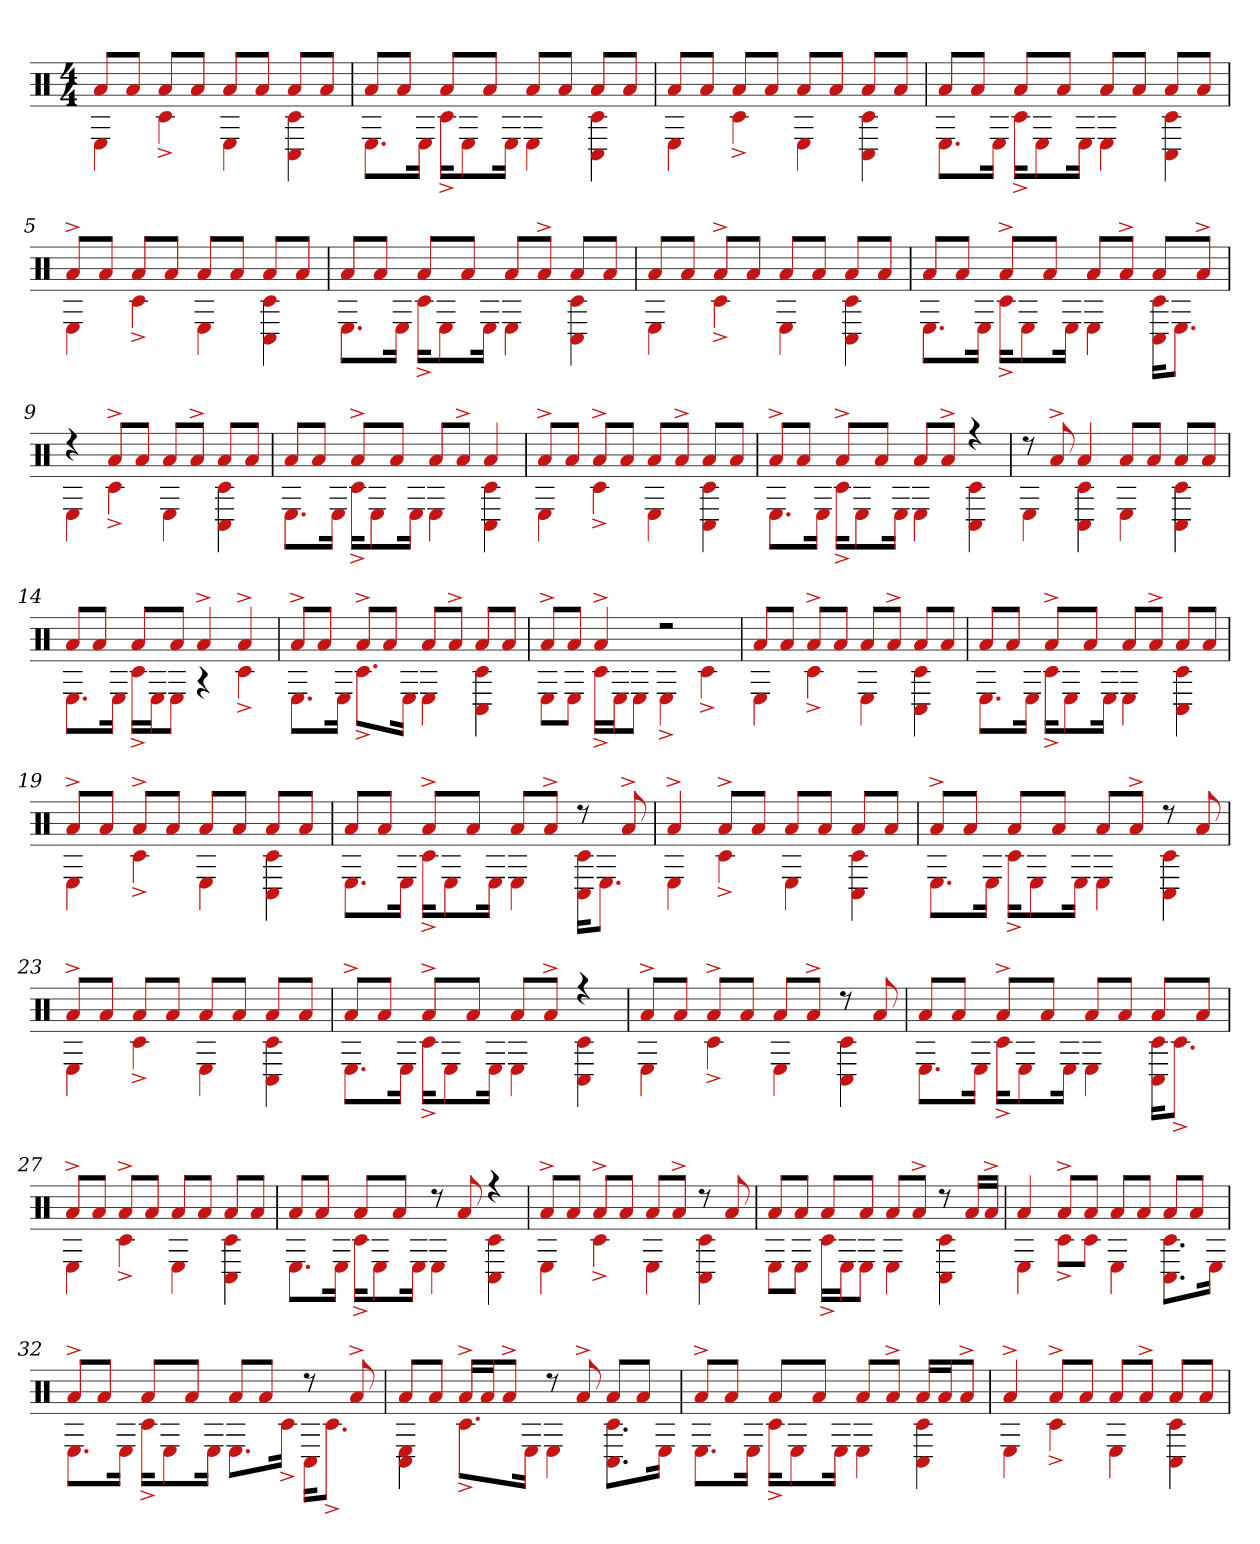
**kern
*part1
*staff1
*clefX
*k[]
*M4/4
=1
*^
8aL	4E
8aJ	.
8aL	4c#^
8aJ	.
8aL	4E
8aJ	.
8aL	4C# 4c#
8aJ	.
=2	=2
8aL	8.EL
8aJ	.
.	16EJk
8aL	16c#^KL
.	8E
8aJ	.
.	16EJk
8aL	4E
8aJ	.
8aL	4C# 4c#
8aJ	.
=3	=3
8aL	4E
8aJ	.
8aL	4c#^
8aJ	.
8aL	4E
8aJ	.
8aL	4C# 4c#
8aJ	.
=4	=4
8aL	8.EL
8aJ	.
.	16EJk
8aL	16c#^KL
.	8E
8aJ	.
.	16EJk
8aL	4E
8aJ	.
8aL	4C# 4c#
8aJ	.
=5	=5
8a^L	4E
8aJ	.
8aL	4c#^
8aJ	.
8aL	4E
8aJ	.
8aL	4C# 4c#
8aJ	.
=6	=6
8aL	8.EL
8aJ	.
.	16EJk
8aL	16c#^KL
.	8E
8aJ	.
.	16EJk
8aL	4E
8a^J	.
8aL	4C# 4c#
8aJ	.
=7	=7
8aL	4E
8aJ	.
8a^L	4c#^
8aJ	.
8aL	4E
8aJ	.
8aL	4C# 4c#
8aJ	.
=8	=8
8aL	8.EL
8aJ	.
.	16EJk
8a^L	16c#^KL
.	8E
8aJ	.
.	16EJk
8aL	4E
8a^J	.
8aL	16C# 16c#KL
.	8.EJ
8a^J	.
=9	=9
4r	4E
8a^L	4c#^
8aJ	.
8aL	4E
8a^J	.
8aL	4C# 4c#
8aJ	.
=10	=10
8aL	8.EL
8aJ	.
.	16EJk
8a^L	16c#^KL
.	8E
8aJ	.
.	16EJk
8aL	4E
8a^J	.
4a	4C# 4c#
=11	=11
8a^L	4E
8aJ	.
8a^L	4c#^
8aJ	.
8aL	4E
8a^J	.
8aL	4C# 4c#
8aJ	.
=12	=12
8a^L	8.EL
8aJ	.
.	16EJk
8a^L	16c#^KL
.	8E
8aJ	.
.	16EJk
8aL	4E
8a^J	.
4r	4C# 4c#
=13	=13
8r	4E
8a^	.
4a	4C# 4c#
8aL	4E
8aJ	.
8aL	4C# 4c#
8aJ	.
=14	=14
8aL	8.EL
8aJ	.
.	16EJk
8aL	16c#^LL
.	16EJ
8aJ	8EJ
4a^	4r
4a^	4c#^
=15	=15
8a^L	8.EL
8aJ	.
.	16EJk
8a^L	8.c#^L
8aJ	.
.	16EJk
8aL	4E
8a^J	.
8aL	4C# 4c#
8aJ	.
=16	=16
8a^L	8EL
8aJ	8EJ
4a^	16c#^LL
.	16EJ
.	8EJ
2r	4E^
.	4c#^
=17	=17
8aL	4E
8aJ	.
8a^L	4c#^
8aJ	.
8aL	4E
8a^J	.
8aL	4C# 4c#
8aJ	.
=18	=18
8aL	8.EL
8aJ	.
.	16EJk
8a^L	16c#^KL
.	8E
8aJ	.
.	16EJk
8aL	4E
8a^J	.
8aL	4C# 4c#
8aJ	.
=19	=19
8a^L	4E
8aJ	.
8a^L	4c#^
8aJ	.
8aL	4E
8aJ	.
8aL	4C# 4c#
8aJ	.
=20	=20
8aL	8.EL
8aJ	.
.	16EJk
8a^L	16c#^KL
.	8E
8aJ	.
.	16EJk
8aL	4E
8a^J	.
8r	16C# 16c#KL
.	8.EJ
8a^	.
=21	=21
4a^	4E
8a^L	4c#^
8aJ	.
8aL	4E
8aJ	.
8aL	4C# 4c#
8aJ	.
=22	=22
8a^L	8.EL
8aJ	.
.	16EJk
8aL	16c#^KL
.	8E
8aJ	.
.	16EJk
8aL	4E
8a^J	.
8r	4C# 4c#
8a	.
=23	=23
8a^L	4E
8aJ	.
8aL	4c#^
8aJ	.
8aL	4E
8aJ	.
8aL	4c# 4C#
8aJ	.
=24	=24
8a^L	8.EL
8aJ	.
.	16EJk
8a^L	16c#^KL
.	8E
8aJ	.
.	16EJk
8aL	4E
8a^J	.
4r	4C# 4c#
=25	=25
8a^L	4E
8aJ	.
8a^L	4c#^
8aJ	.
8aL	4E
8a^J	.
8r	4C# 4c#
8a	.
=26	=26
8aL	8.EL
8aJ	.
.	16EJk
8a^L	16c#^KL
.	8E
8aJ	.
.	16EJk
8aL	4E
8aJ	.
8aL	16C# 16c#KL
.	8.c#^J
8aJ	.
=27	=27
8a^L	4E
8aJ	.
8a^L	4c#^
8aJ	.
8aL	4E
8aJ	.
8aL	4c# 4C#
8aJ	.
=28	=28
8aL	8.EL
8aJ	.
.	16EJk
8aL	16c#^KL
.	8E
8aJ	.
.	16EJk
8r	4E
8a	.
4r	4c# 4C#
=29	=29
8a^L	4E
8aJ	.
8a^L	4c#^
8aJ	.
8aL	4E
8a^J	.
8r	4C# 4c#
8a	.
=30	=30
8aL	8EL
8aJ	8EJ
8aL	16c#^LL
.	16EJ
8aJ	8EJ
8aL	4E
8a^J	.
8r	4c# 4C#
16aLL	.
16a^JJ	.
=31	=31
4a	4E
8a^L	8c#^L
8aJ	8c#J
8aL	4E
8aJ	.
8aL	8.c# 8.C#L
8aJ	.
.	16EJk
=32	=32
8a^L	8.EL
8aJ	.
.	16EJk
8aL	16c#^KL
.	8E
8aJ	.
.	16EJk
8aL	8.EL
8aJ	.
.	16c#^Jk
8r	16C#KL
.	8.c#^J
8a^	.
=33	=33
8aL	4C# 4E
8aJ	.
16a^LL	8.c#^L
16aJ	.
8a^J	.
.	16EJk
8r	4E
8a^	.
8aL	8.C# 8.c#L
8aJ	.
.	16EJk
=34	=34
8a^L	8.EL
8aJ	.
.	16EJk
8aL	16c#^KL
.	8E
8aJ	.
.	16EJk
8aL	4E
8a^J	.
16aLL	4C# 4c#
16aJ	.
8a^J	.
=35	=35
4a^	4E
8a^L	4c#^
8aJ	.
8aL	4E
8a^J	.
8aL	4C# 4c#
8aJ	.
*v	*v
=
*-
